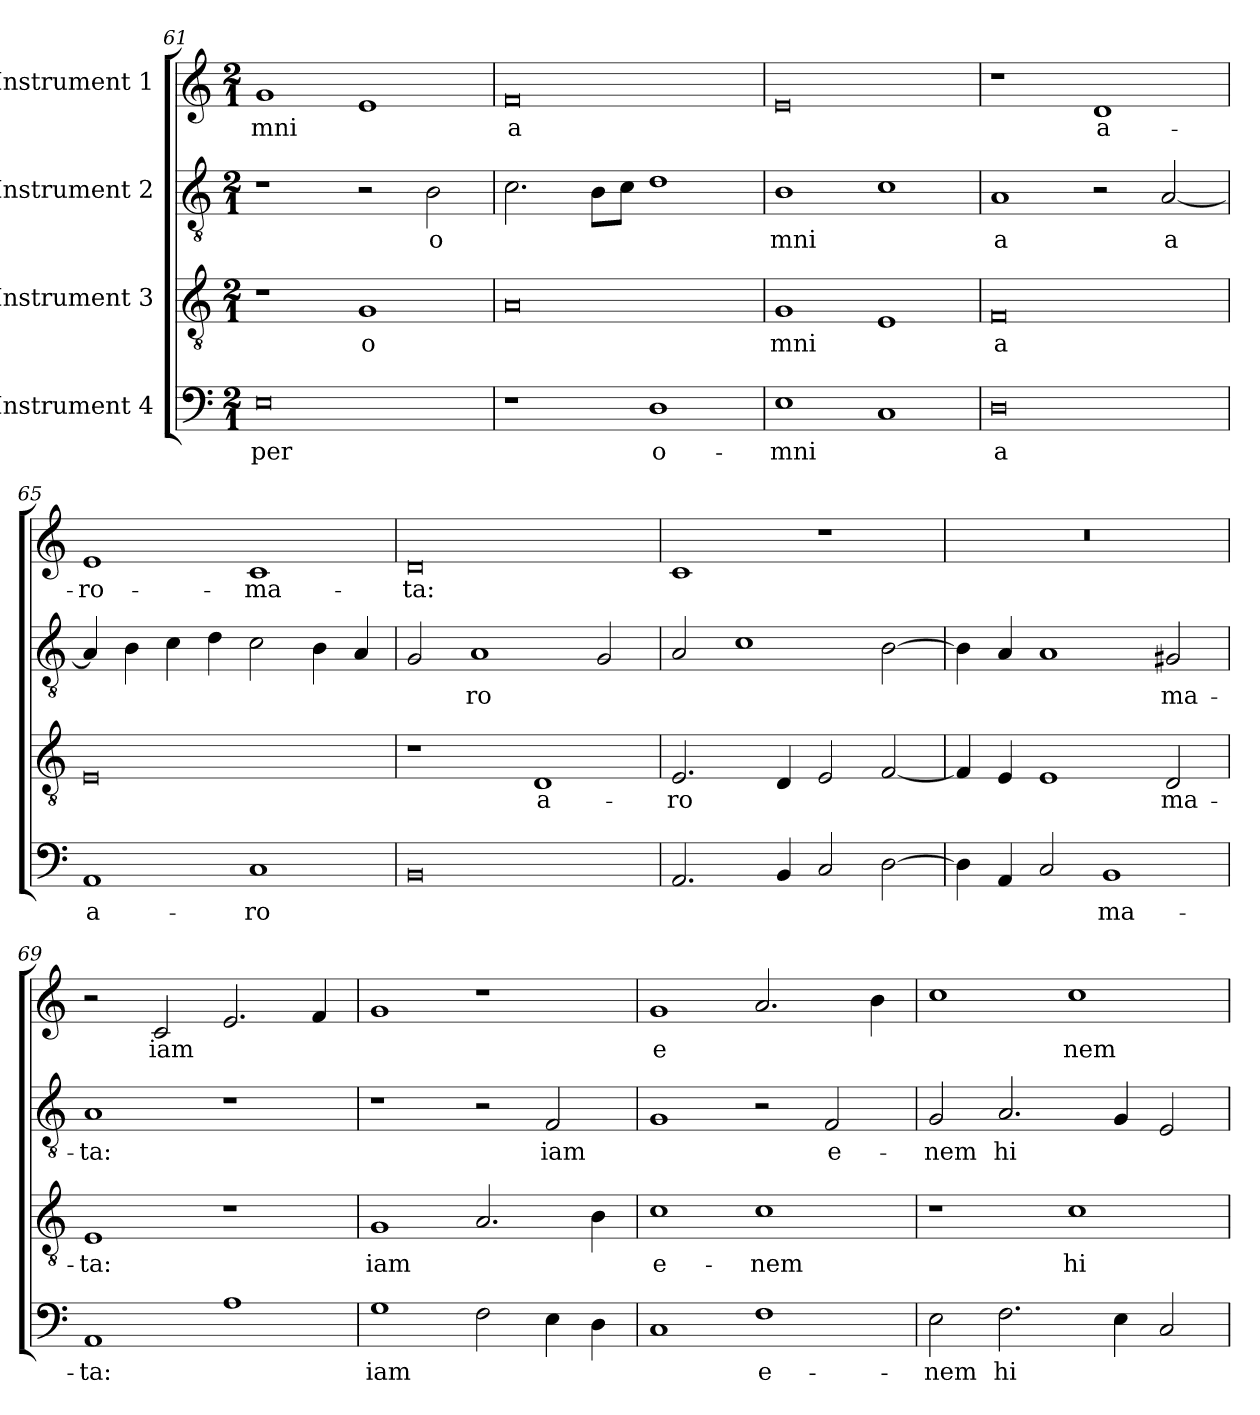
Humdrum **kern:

**kern	**text	**kern	**text	**kern	**text	**kern	**text
*part4	*part4	*part3	*part3	*part2	*part2	*part1	*part1
*staff4	*staff4	*staff3	*staff3	*staff2	*staff2	*staff1	*staff1
*I"Instrument 4	*	*I"Instrument 3	*	*I"Instrument 2	*	*I"Instrument 1	*
!!LO:LB:g=z
*clefF4	*	*clefGv2	*	*clefGv2	*	*clefG2	*
*k[]	*	*k[]	*	*k[]	*	*k[]	*
*C:	*	*C:	*	*C:	*	*C:	*
*M2/1	*	*M2/1	*	*M2/1	*	*M2/1	*
=61	=61	=61	=61	=61	=61	=61	=61
!	!LO:LY:b:cj	!	!	!	!	!	!LO:LY:b:cj
0E	-per	1r	.	1r	.	1g	-mni-
!	!	!	!LO:LY:b:cj	!	!	!	!LO:LY:b:cj
.	.	1G	o-	2r	.	1e	--
!	!	!	!	!	!LO:LY:b:cj	!	!
.	.	.	.	2B\	o-	.	.
=62	=62	=62	=62	=62	=62	=62	=62
!	!	!	!LO:LY:b:cj	!	!LO:LY:b:cj	!	!LO:LY:b:cj
1r	.	0A	--	2.c\	--	0f	-a
!	!	!	!	!	!LO:LY:b:cj	!	!
.	.	.	.	8B\L	--	.	.
!	!	!	!	!	!LO:LY:b:cj	!	!
.	.	.	.	8c\J	--	.	.
!	!LO:LY:b:cj	!	!	!	!LO:LY:b:cj	!	!
1D	o-	.	.	1d	--	.	.
=63	=63	=63	=63	=63	=63	=63	=63
!	!LO:LY:b:cj	!	!LO:LY:b:cj	!	!LO:LY:b:cj	!	!LO:LY:b:cj
1E	-mni-	1G	-mni-	1B	-mni-	0e	.
!	!LO:LY:b:cj	!	!LO:LY:b:cj	!	!LO:LY:b:cj	!	!
1C	--	1E	--	1c	--	.	.
=64	=64	=64	=64	=64	=64	=64	=64
!	!LO:LY:b:cj	!	!LO:LY:b:cj	!	!LO:LY:b:cj	!	!
0D	-a	0F	-a	1A	-a	1r	.
!	!	!	!	!	!	!	!LO:LY:b:cj
.	.	.	.	2r	.	1d	a-
!	!	!	!	!	!LO:LY:b:cj	!	!
.	.	.	.	[<2A/	a-	.	.
=65	=65	=65	=65	=65	=65	=65	=65
!	!LO:LY:b:cj	!	!LO:LY:b:cj	!	!LO:LY:b:cj	!	!LO:LY:b:cj
1AA	a-	0E	.	4A/]	--	1e	-ro-
!	!	!	!	!	!LO:LY:b:cj	!	!
.	.	.	.	4B\	--	.	.
!	!	!	!	!	!LO:LY:b:cj	!	!
.	.	.	.	4c\	--	.	.
!	!	!	!	!	!LO:LY:b:cj	!	!
.	.	.	.	4d\	--	.	.
!	!LO:LY:b:cj	!	!	!	!LO:LY:b:cj	!	!LO:LY:b:cj
1C	-ro-	.	.	2c\	--	1c	-ma-
!	!	!	!	!	!LO:LY:b:cj	!	!
.	.	.	.	4B\	--	.	.
!	!	!	!	!	!LO:LY:b:cj	!	!
.	.	.	.	4A/	--	.	.
=66	=66	=66	=66	=66	=66	=66	=66
!	!LO:LY:b:cj	!	!	!	!LO:LY:b:cj	!	!LO:LY:b:cj
0BB	--	1r	.	2G/	--	0d	-ta:
!	!	!	!	!	!LO:LY:b:cj	!	!
.	.	.	.	1A	-ro-	.	.
!	!	!	!LO:LY:b:cj	!	!	!	!
.	.	1D	a-	.	.	.	.
!	!	!	!	!	!LO:LY:b:cj	!	!
.	.	.	.	2G/	--	.	.
!!LO:PB:g=z
=67	=67	=67	=67	=67	=67	=67	=67
!	!LO:LY:b:cj	!	!LO:LY:b:cj	!	!LO:LY:b:cj	!	!LO:LY:b:cj
2.AA/	--	2.E/	-ro-	2A/	--	1c	.
!	!	!	!	!	!LO:LY:b:cj	!	!
.	.	.	.	1c	--	.	.
!	!LO:LY:b:cj	!	!LO:LY:b:cj	!	!	!	!
4BB/	--	4D/	--	.	.	.	.
!	!LO:LY:b:cj	!	!LO:LY:b:cj	!	!	!	!
2C/	--	2E/	--	.	.	1r	.
!	!LO:LY:b:cj	!	!LO:LY:b:cj	!	!LO:LY:b:cj	!	!
[>2D\	--	[<2F/	--	[>2B\	--	.	.
=68	=68	=68	=68	=68	=68	=68	=68
!	!LO:LY:b:cj	!	!LO:LY:b:cj	!	!LO:LY:b:cj	!	!
4D\]	--	4F/]	--	4B\]	--	0r	.
!	!LO:LY:b:cj	!	!LO:LY:b:cj	!	!LO:LY:b:cj	!	!
4AA/	--	4E/	--	4A/	--	.	.
!	!LO:LY:b:cj	!	!LO:LY:b:cj	!	!LO:LY:b:cj	!	!
2C/	--	1E	--	1A	--	.	.
!	!LO:LY:b:cj	!	!	!	!	!	!
1BB	-ma-	.	.	.	.	.	.
!	!	!	!LO:LY:b:cj	!	!LO:LY:b:cj	!	!
.	.	2D/	-ma-	2G#X/	-ma-	.	.
=69	=69	=69	=69	=69	=69	=69	=69
!	!LO:LY:b:cj	!	!LO:LY:b:cj	!	!LO:LY:b:cj	!	!
1AA	-ta:	1E	-ta:	1A	-ta:	2r	.
!	!	!	!	!	!	!	!LO:LY:b:cj
.	.	.	.	.	.	2c/	iam
!	!LO:LY:b:cj	!	!	!	!	!	!LO:LY:b:cj
1A	.	1r	.	1r	.	2.e/	.
!	!	!	!	!	!	!	!LO:LY:b:cj
.	.	.	.	.	.	4f/	.
=70	=70	=70	=70	=70	=70	=70	=70
!	!LO:LY:b:cj	!	!LO:LY:b:cj	!	!	!	!LO:LY:b:cj
1G	iam	1G	iam	1r	.	1g	.
!	!LO:LY:b:cj	!	!LO:LY:b:cj	!	!	!	!
2F\	.	2.A/	.	2r	.	1r	.
!	!LO:LY:b:cj	!	!	!	!LO:LY:b:cj	!	!
4E\	.	.	.	2F/	iam	.	.
!	!LO:LY:b:cj	!	!LO:LY:b:cj	!	!	!	!
4D\	.	4B\	.	.	.	.	.
=71	=71	=71	=71	=71	=71	=71	=71
!	!LO:LY:b:cj	!	!LO:LY:b:cj	!	!LO:LY:b:cj	!	!LO:LY:b:cj
1C	.	1c	e-	1G	.	1g	e-
!	!LO:LY:b:cj	!	!LO:LY:b:cj	!	!	!	!LO:LY:b:cj
1F	e-	1c	-nem	2r	.	2.a/	--
!	!	!	!	!	!LO:LY:b:cj	!	!
.	.	.	.	2F/	e-	.	.
!	!	!	!	!	!	!	!LO:LY:b:cj
.	.	.	.	.	.	4b\	--
=72	=72	=72	=72	=72	=72	=72	=72
!	!LO:LY:b:cj	!	!	!	!LO:LY:b:cj	!	!LO:LY:b:cj
2E\	-nem	1r	.	2G/	-nem	1cc	--
!	!LO:LY:b:cj	!	!	!	!LO:LY:b:cj	!	!
2.F\	hi-	.	.	2.A/	hi-	.	.
!	!	!	!LO:LY:b:cj	!	!	!	!LO:LY:b:cj
.	.	1c	hi-	.	.	1cc	-nem
!	!LO:LY:b:cj	!	!	!	!LO:LY:b:cj	!	!
4E\	--	.	.	4G/	--	.	.
!	!LO:LY:b:cj	!	!	!	!LO:LY:b:cj	!	!
2C/	--	.	.	2E/	--	.	.
=	=	=	=	=	=	=	=
*-	*-	*-	*-	*-	*-	*-	*-
